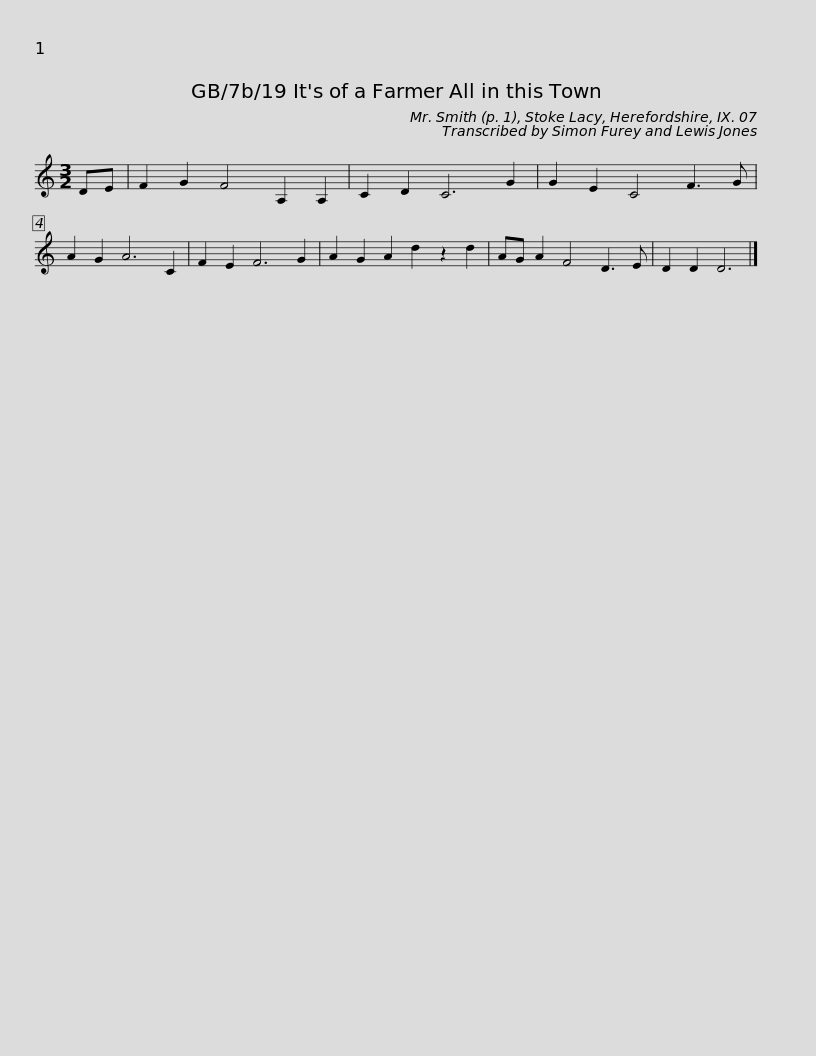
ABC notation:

X:1
L:1/8
M:3/2
I:linebreak $
K:C
V:1 treble
V:1
 DE | F2 G2 F4 A,2 A,2 | C2 D2 C6 G2 | G2 E2 C4 F3 G | A2 G2 A6 C2 |$ %5
 F2 E2 F6 G2 | A2 G2 A2 d2 z2 d2 | AG A2 F4 D3 E | D2 D2 D6 |] %9
